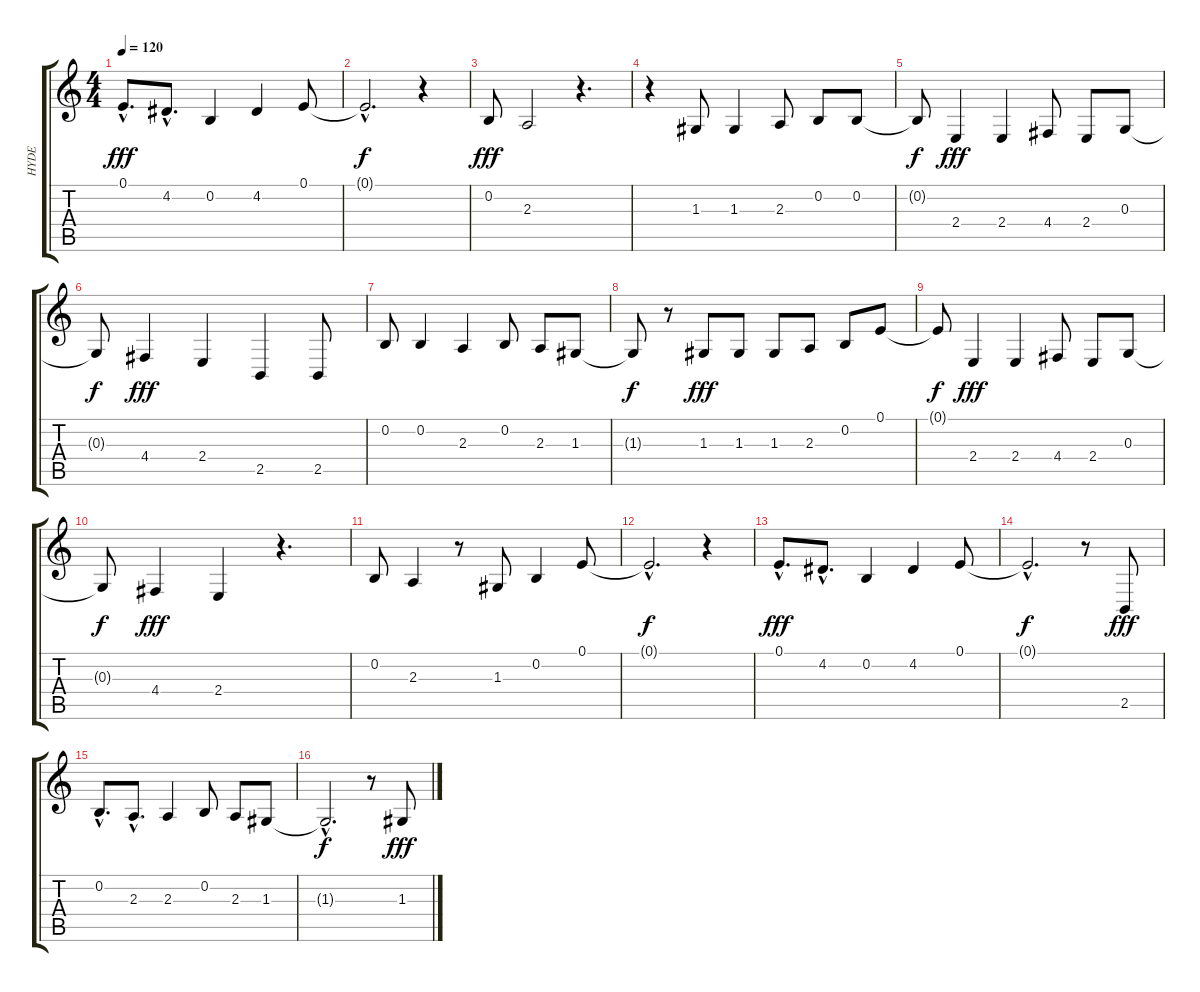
\track ("HYDE" "HYDE") {instrument synthstrings1}
\staff {score tabs}
\tuning (E4 B3 G3 D3 A2 E2) {hide}
\ts (4 4)
\tempo 120
\clef g2
\ks c
0.1{hac}.8{d dy fff} 4.2{hac}.8{d} 0.2.4 4.2.4 0.1.8 |
0.1{hac t}.2{d dy f} r.4 |
0.2.8{dy fff} 2.3.2 r.4{d} |
r.4 1.3.8 1.3.4 2.3.8 0.2.8 0.2.8 |
0.2{t}.8{dy f} 2.4.4{dy fff} 2.4.4 4.4.8 2.4.8 0.3.8 |
0.3{t}.8{dy f} 4.4.4{dy fff} 2.4.4 2.5.4 2.5.8 |
0.2.8 0.2.4 2.3.4 0.2.8 2.3.8 1.3.8 |
1.3{t}.8{dy f} r.8 1.3.8{dy fff} 1.3.8 1.3.8 2.3.8 0.2.8 0.1.8 |
0.1{t}.8{dy f} 2.4.4{dy fff} 2.4.4 4.4.8 2.4.8 0.3.8 |
0.3{t}.8{dy f} 4.4.4{dy fff} 2.4.4 r.4{d} |
0.2.8 2.3.4 r.8 1.3.8 0.2.4 0.1.8 |
0.1{hac t}.2{d dy f} r.4 |
0.1{hac}.8{d dy fff} 4.2{hac}.8{d} 0.2.4 4.2.4 0.1.8 |
0.1{hac t}.2{d dy f} r.8 2.5.8{dy fff} |
0.2{hac}.8{d} 2.3{hac}.8{d} 2.3.4 0.2.8 2.3.8 1.3.8 |
1.3{hac t}.2{d dy f} r.8 1.3.8{dy fff}
